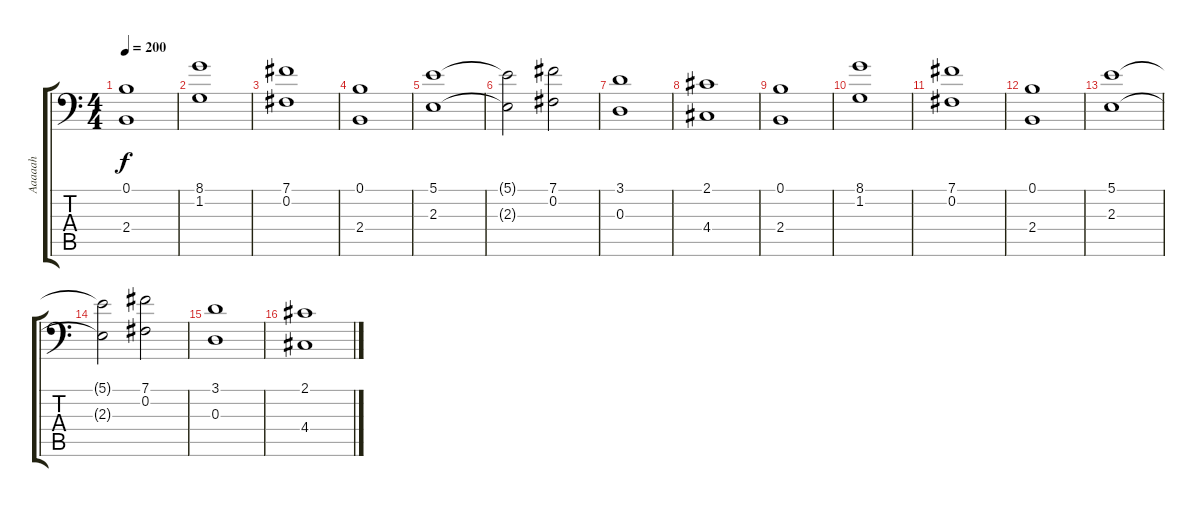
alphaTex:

\track ("Aaaaah" "Aaaaah") {instrument choiraahs}
\staff {score tabs}
\tuning (B3 Gb3 D3 A2 E2 A1) {hide}
\ts (4 4)
\tempo 200
\clef f4
\ks c
(0.1 2.4).1{dy f} |
(8.1 1.2).1 |
(7.1 0.2).1 |
(0.1 2.4).1 |
(5.1 2.3).1 |
(5.1{t} 2.3{t}).2 (7.1 0.2).2 |
(3.1 0.3).1 |
(2.1 4.4).1 |
(0.1 2.4).1 |
(8.1 1.2).1 |
(7.1 0.2).1 |
(0.1 2.4).1 |
(5.1 2.3).1 |
(5.1{t} 2.3{t}).2 (7.1 0.2).2 |
(3.1 0.3).1 |
(2.1 4.4).1
